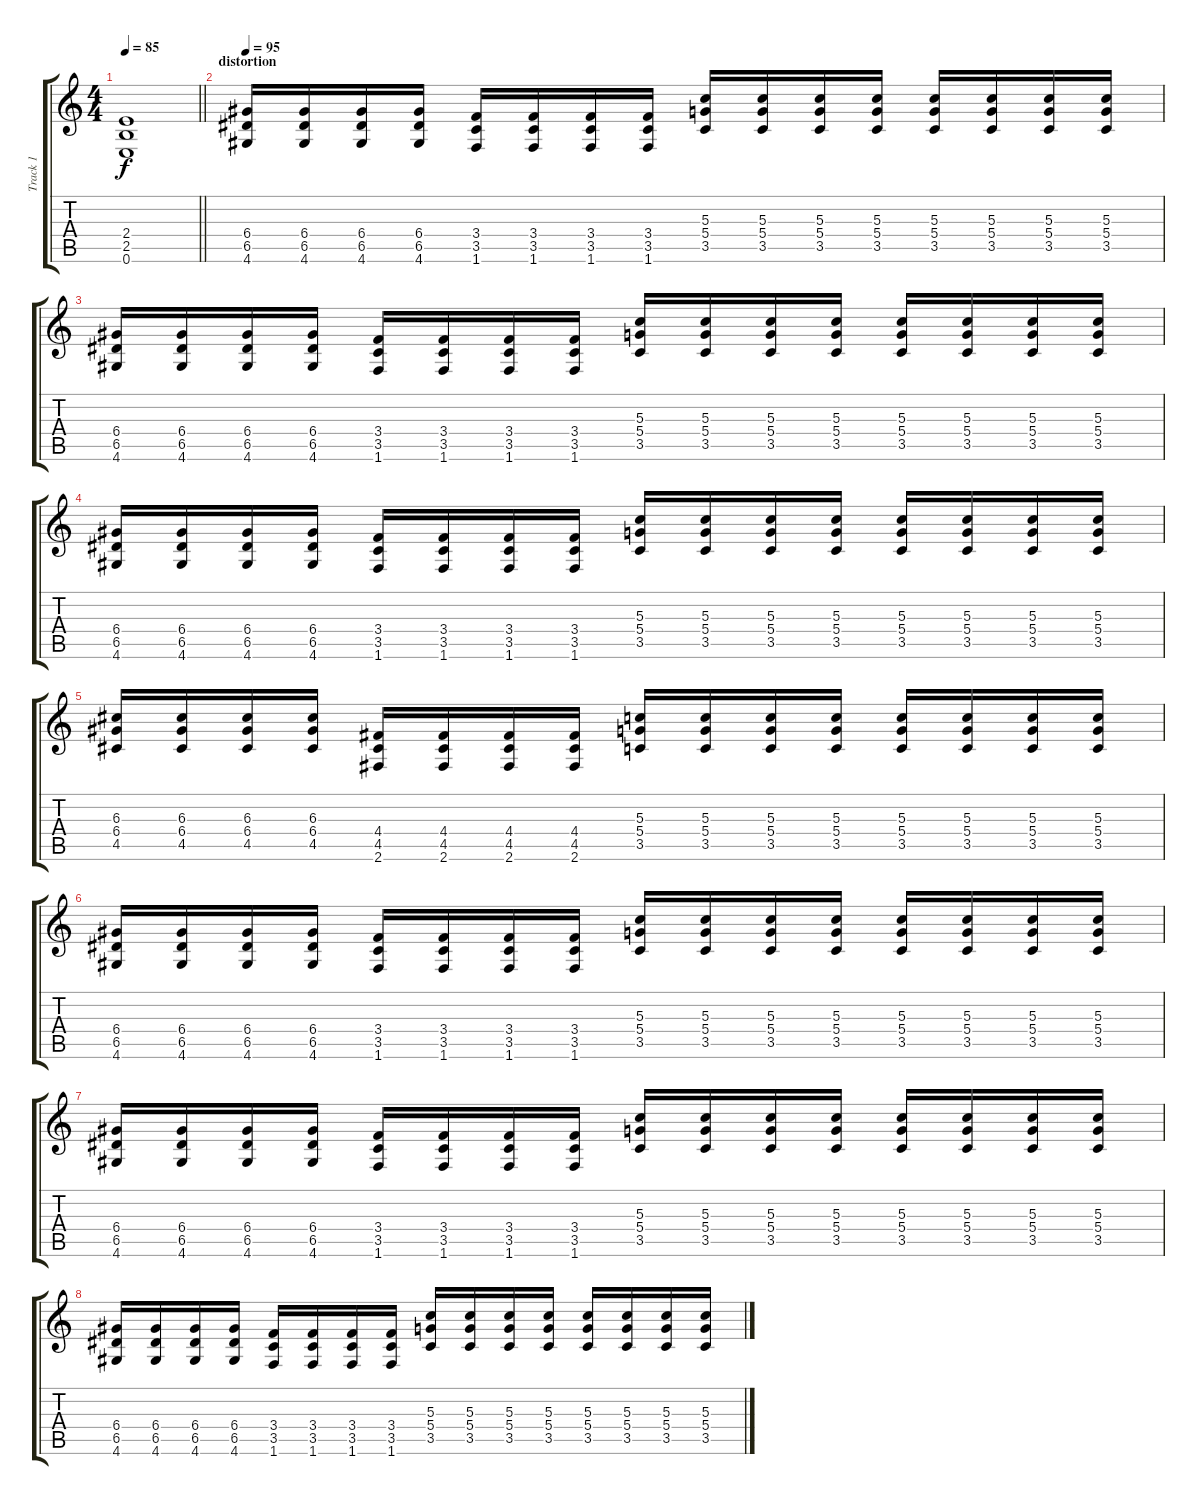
\track ("Track 1" "Track 1") {instrument electricguitarjazz}
\staff {score tabs}
\tuning (E4 B3 G3 D3 A2 E2) {hide}
\ts (4 4)
\tempo 85
\clef g2
\barLineRight lightlight
\ks c
(2.4{t} 2.5{t} 0.6{t}).1{dy f} |
\section ("" "distortion")
\tempo 95
(6.4 6.5 4.6).16{volume 14 instrument distortionguitar} (6.4 6.5 4.6).16 (6.4 6.5 4.6).16 (6.4 6.5 4.6).16 (3.4 3.5 1.6).16 (3.4 3.5 1.6).16 (3.4 3.5 1.6).16 (3.4 3.5 1.6).16 (5.3 5.4 3.5).16 (5.3 5.4 3.5).16 (5.3 5.4 3.5).16 (5.3 5.4 3.5).16 (5.3 5.4 3.5).16 (5.3 5.4 3.5).16 (5.3 5.4 3.5).16 (5.3 5.4 3.5).16 |
(6.4 6.5 4.6).16 (6.4 6.5 4.6).16 (6.4 6.5 4.6).16 (6.4 6.5 4.6).16 (3.4 3.5 1.6).16 (3.4 3.5 1.6).16 (3.4 3.5 1.6).16 (3.4 3.5 1.6).16 (5.3 5.4 3.5).16 (5.3 5.4 3.5).16 (5.3 5.4 3.5).16 (5.3 5.4 3.5).16 (5.3 5.4 3.5).16 (5.3 5.4 3.5).16 (5.3 5.4 3.5).16 (5.3 5.4 3.5).16 |
(6.4 6.5 4.6).16 (6.4 6.5 4.6).16 (6.4 6.5 4.6).16 (6.4 6.5 4.6).16 (3.4 3.5 1.6).16 (3.4 3.5 1.6).16 (3.4 3.5 1.6).16 (3.4 3.5 1.6).16 (5.3 5.4 3.5).16 (5.3 5.4 3.5).16 (5.3 5.4 3.5).16 (5.3 5.4 3.5).16 (5.3 5.4 3.5).16 (5.3 5.4 3.5).16 (5.3 5.4 3.5).16 (5.3 5.4 3.5).16 |
(6.3 6.4 4.5).16 (6.3 6.4 4.5).16 (6.3 6.4 4.5).16 (6.3 6.4 4.5).16 (4.4 4.5 2.6).16 (4.4 4.5 2.6).16 (4.4 4.5 2.6).16 (4.4 4.5 2.6).16 (5.3 5.4 3.5).16 (5.3 5.4 3.5).16 (5.3 5.4 3.5).16 (5.3 5.4 3.5).16 (5.3 5.4 3.5).16 (5.3 5.4 3.5).16 (5.3 5.4 3.5).16 (5.3 5.4 3.5).16 |
(6.4 6.5 4.6).16 (6.4 6.5 4.6).16 (6.4 6.5 4.6).16 (6.4 6.5 4.6).16 (3.4 3.5 1.6).16 (3.4 3.5 1.6).16 (3.4 3.5 1.6).16 (3.4 3.5 1.6).16 (5.3 5.4 3.5).16 (5.3 5.4 3.5).16 (5.3 5.4 3.5).16 (5.3 5.4 3.5).16 (5.3 5.4 3.5).16 (5.3 5.4 3.5).16 (5.3 5.4 3.5).16 (5.3 5.4 3.5).16 |
(6.4 6.5 4.6).16 (6.4 6.5 4.6).16 (6.4 6.5 4.6).16 (6.4 6.5 4.6).16 (3.4 3.5 1.6).16 (3.4 3.5 1.6).16 (3.4 3.5 1.6).16 (3.4 3.5 1.6).16 (5.3 5.4 3.5).16 (5.3 5.4 3.5).16 (5.3 5.4 3.5).16 (5.3 5.4 3.5).16 (5.3 5.4 3.5).16 (5.3 5.4 3.5).16 (5.3 5.4 3.5).16 (5.3 5.4 3.5).16 |
(6.4 6.5 4.6).16 (6.4 6.5 4.6).16 (6.4 6.5 4.6).16 (6.4 6.5 4.6).16 (3.4 3.5 1.6).16 (3.4 3.5 1.6).16 (3.4 3.5 1.6).16 (3.4 3.5 1.6).16 (5.3 5.4 3.5).16 (5.3 5.4 3.5).16 (5.3 5.4 3.5).16 (5.3 5.4 3.5).16 (5.3 5.4 3.5).16 (5.3 5.4 3.5).16 (5.3 5.4 3.5).16 (5.3 5.4 3.5).16
